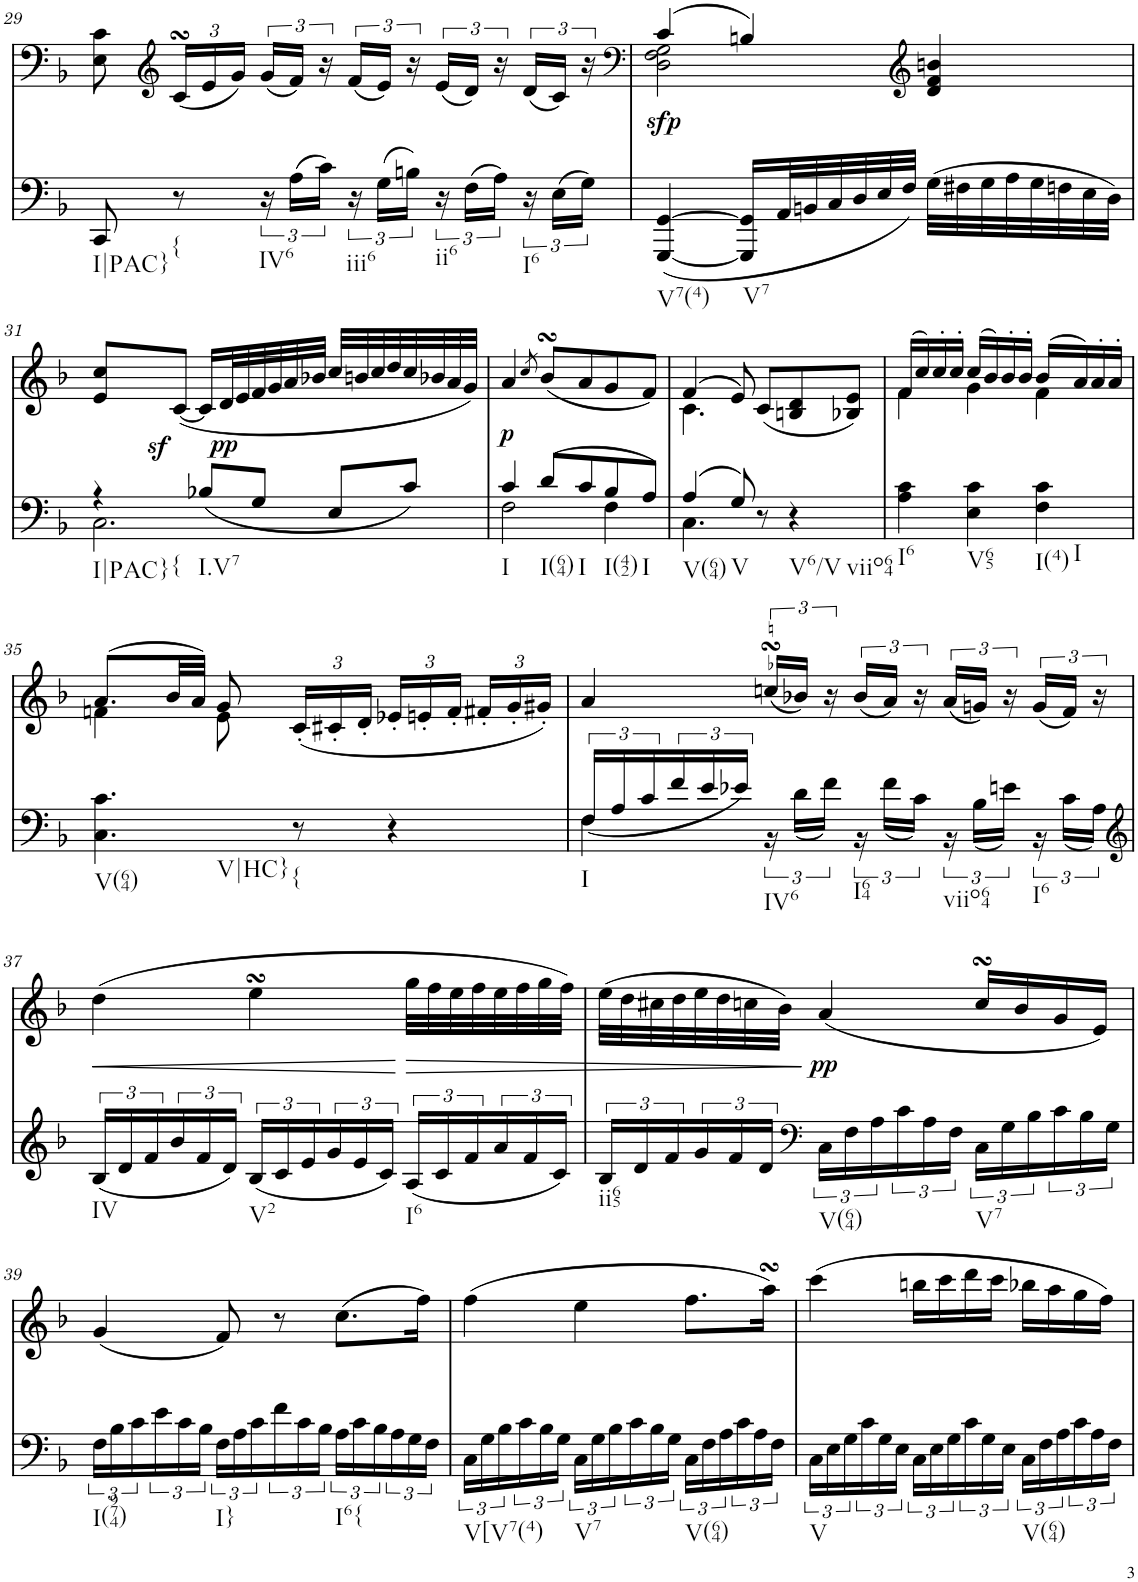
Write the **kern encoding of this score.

**kern	**dynam	**kern	**dynam
*part2	*part2	*part1	*part1
*staff2	*staff2	*staff1	*staff1
*I"piano	*	*I"piano	*
*I'Pno	*	*I'Pno	*
!!LO:PB:g=z
*clefF4	*	*clefF4	*
*k[b-]	*	*k[b-]	*
*F:	*	*F:	*
*M3/4	*	*M3/4	*
=29	=29	=29	=29
!LO:TX:b:t=I|PAC}	!	!	!
8CC/	.	8E\ 8c\	.
*	*	*clefG2	*
*	*	*Xbrackettup	*
!LO:TX:b:t={	!	!	!
8r	.	(24csSSS/LL	.
.	.	24e/	.
.	.	24g/JJ)	.
*	*	*brackettup	*
!LO:TX:b:t=IV6	!	!	!
24r	.	(24g/LL	.
(24A\LL	.	24f/JJ)	.
24c\JJ)	.	24r	.
!LO:TX:b:t=iii6	!	!	!
24r	.	(24f/LL	.
(24G\LL	.	24e/JJ)	.
24Bn\JJ)	.	24r	.
!LO:TX:b:t=ii6	!	!	!
24r	.	(24e/LL	.
(24F\LL	.	24d/JJ)	.
24A\JJ)	.	24r	.
!LO:TX:b:t=I6	!	!	!
24r	.	(24d/LL	.
(24E\LL	.	24c/JJ)	.
24G\JJ)	.	24r	.
=30	=30	=30	=30
*	*	*clefF4	*
*	*	*^	*
!LO:TX:b:t=V7(4)	!	!	!	!
!	!	!	!	!LO:DY:b
([4GGG/ [4GG/	.	(4c/	2D\ 2F\ 2G\	sfp
!LO:TX:b:t=V7	!	!	!	!
16GGG/] 16GG/]LL	.	4Bn/)	.	.
32AA/L	.	.	.	.
32BBn/	.	.	.	.
32C/	.	.	.	.
32D/	.	.	.	.
32E/	.	.	.	.
32F/JJJ)	.	.	.	.
*	*	*clefG2	*	*
(32G\LLL	.	4d/ 4f/ 4bn/	4ryy	.
32F#X\	.	.	.	.
32G\	.	.	.	.
32A\	.	.	.	.
32G\	.	.	.	.
32Fn\	.	.	.	.
32E\	.	.	.	.
32D\JJJ)	.	.	.	.
*	*	*v	*v	*
!!LO:LB:g=z
=31	=31	=31	=31
*^	*	*	*
!LO:TX:b:t=I|PAC}	!	!	!	!
!LO:TX:b:t={	!	!	!	!
4r	2.C\	.	8e/ 8cc/L	.
.	.	.	([8c/J	.
!LO:TX:b:t=I.V7	!	!	!	!
!	!	!LO:DY:a	!	!
(<8B-X/L	.	sf	16c/LL]	.
.	.	.	32d/L	.
!	!	!	!	!LO:DY:b
.	.	.	32e/	pp
8G/J	.	.	32f/	.
.	.	.	32g/	.
.	.	.	32a/	.
.	.	.	32b-X/JJJ	.
8E/L	.	.	32cc/LLL	.
.	.	.	32bn/	.
.	.	.	32cc/	.
.	.	.	32dd/	.
8c/J)	.	.	32cc/	.
.	.	.	32b-X/	.
.	.	.	32a/	.
.	.	.	32g/JJJ)	.
=32	=32	=32	=32	=32
!LO:TX:b:t=I	!	!	!	!
!	!	!	!	!LO:DY:b
4c/	2F\	.	4a/	p
.	.	.	8qcc/	.
!LO:TX:b:t=I(64)	!	!	!	!
(8d/L	.	.	(8b-sSSs/L	.
!LO:TX:b:t=I	!	!	!	!
8c/	.	.	8a/	.
!LO:TX:b:t=I(42)	!	!	!	!
8B-/	4F\	.	8g/	.
!LO:TX:b:t=I	!	!	!	!
8A/J)	.	.	8f/J)	.
=33	=33	=33	=33	=33
*	*	*	*^	*
!LO:TX:b:t=V(64)	!	!	!	!	!
(4A/	4.C\	.	(4f/	4.c\	.
!LO:TX:b:t=V	!	!	!	!	!
8G/)	.	.	8e/)	.	.
8r	4.ryy	.	(<8c/L	4.ryy	.
!LO:TX:b:t=V6/V	!	!	!	!	!
!LO:TX:b:t=viio64	!	!	!	!	!
4r	.	.	8Bn/ 8d/	.	.
.	.	.	8B-X/ 8e/J)	.	.
*v	*v	*	*	*	*
=34	=34	=34	=34	=34
!LO:TX:b:t=I6	!	!	!	!
4A\ 4c\	.	(16f/LL	4f\	.
.	.	16cc/)	.	.
.	.	16cc'/	.	.
.	.	16cc'/JJ	.	.
!LO:TX:b:t=V65	!	!	!	!
4E\ 4c\	.	(16cc/LL	4g\	.
.	.	16b-/)	.	.
.	.	16b-'/	.	.
.	.	16b-'/JJ	.	.
!LO:TX:b:t=I(4)	!	!	!	!
!LO:TX:b:t=I	!	!	!	!
4F\ 4c\	.	(16b-/LL	4f\	.
.	.	16a/)	.	.
.	.	16a'/	.	.
.	.	16a'/JJ	.	.
!!LO:LB:g=z	!!
=35	=35	=35	=35	=35
!LO:TX:b:t=V(64)	!	!	!	!
!LO:TX:b:t=V|HC}	!	!	!	!
4.C\ 4.c\	.	(8.a/L	4fn\	.
.	.	32b-/LL	.	.
.	.	32a/JJJ)	.	.
.	.	8g/	8e\	.
*	*	*Xbrackettup	*	*
!LO:TX:b:t={	!	!	!	!
8r	.	(<24c'/LL	4.ryy	.
.	.	24c#X'/	.	.
.	.	24d'/JJ	.	.
4r	.	24e-X'/LL	.	.
.	.	24en'/	.	.
.	.	24f'/JJ	.	.
.	.	24f#X'/LL	.	.
.	.	24g'/	.	.
.	.	24g#X'/JJ)	.	.
*	*	*v	*v	*
=36	=36	=36	=36
*^	*	*	*
!LO:TX:b:t=I	!	!	!	!
(<24F/LL	4F\	.	4a/	.
24A/	.	.	.	.
24c/	.	.	.	.
24f/	.	.	.	.
24e/	.	.	.	.
24e-X/JJ)	.	.	.	.
*	*	*	*brackettup	*
!LO:TX:b:t=IV6	!	!	!	!
!LO:TX:b:t=I64	!	!	!	!
!LO:TX:b:t=viio64	!	!	!	!
!LO:TX:b:t=I6	!	!	!	!
!	!	!	!LO:TURN:lacc=-	!
2ryy	24r	.	(24ccnsSSS/LL	.
.	(24d\LL	.	24b-X/JJ)	.
.	24f\JJ)	.	24r	.
.	24r	.	(24b-/LL	.
.	(24f\LL	.	24a/JJ)	.
.	24c\JJ)	.	24r	.
.	24r	.	(24a/LL	.
.	(24B-\LL	.	24gn/JJ)	.
.	24en\JJ)	.	24r	.
.	24r	.	(24g/LL	.
.	(24c\LL	.	24f/JJ)	.
.	24A\JJ)	.	24r	.
*v	*v	*	*	*
!!LO:LB:g=z
=37	=37	=37	=37
*clefG2	*	*	*
*^	*	*	*
!LO:TX:b:t=IV	!	!	!	!
!	!	!	!	!LO:HP:b
*v	*v	*	*	*
(24B-/LL	.	(4dd\	<
24d/	.	.	.
24f/	.	.	.
24b-/	.	.	.
24f/	.	.	.
24d/JJ)	.	.	.
!LO:TX:b:t=V2	!	!	!
(24B-/LL	.	4eesSsS\	.
24c/	.	.	.
24e/	.	.	.
24g/	.	.	.
24e/	.	.	.
24c/JJ)	.	.	.
!LO:TX:b:t=I6	!	!	!
!	!	!	!LO:HP:n=1:b
(24A/LL	.	32gg\LLL	[ >
.	.	32ff\	.
24c/	.	.	.
.	.	32ee\	.
24f/	.	.	.
.	.	32ff\	.
24a/	.	32ee\	.
.	.	32ff\	.
24f/	.	.	.
.	.	32gg\	.
24c/JJ)	.	.	.
.	.	32ff\JJJ)	.
=38	=38	=38	=38
!LO:TX:b:t=ii65	!	!	!
24B-/LL	.	(32ee\LLL	.
.	.	32dd\	.
24d/	.	.	.
.	.	32cc#X\	.
24f/	.	.	.
.	.	32dd\	.
24g/	.	32ee\	.
.	.	32dd\	.
24f/	.	.	.
.	.	32ccn\	.
24d/JJ	.	.	.
.	.	32b-\JJJ)	.
*clefF4	*	*	*
!LO:TX:b:t=V(64)	!	!	!
!	!	!	!LO:DY:n=1:b
24C\LL	.	(4a/	] pp
24F\	.	.	.
24A\	.	.	.
24c\	.	.	.
24A\	.	.	.
24F\JJ	.	.	.
!LO:TX:b:t=V7	!	!	!
24C\LL	.	16ccsSSS/LL	.
24G\	.	.	.
.	.	16b-/	.
24B-\	.	.	.
24c\	.	16g/	.
24B-\	.	.	.
.	.	16e/JJ)	.
24G\JJ	.	.	.
!!LO:LB:g=z
=39	=39	=39	=39
!LO:TX:b:t=I(974)	!	!	!
24F\LL	.	(4g/	.
24B-\	.	.	.
24c\	.	.	.
24e\	.	.	.
24c\	.	.	.
24B-\JJ	.	.	.
!LO:TX:b:t=I}	!	!	!
24F\LL	.	8f/)	.
24A\	.	.	.
24c\	.	.	.
24f\	.	8r	.
24c\	.	.	.
24B-\JJ	.	.	.
!LO:TX:b:t=I6{	!	!	!
24A\LL	.	(8.cc\L	.
24c\	.	.	.
24B-\	.	.	.
24A\	.	.	.
24G\	.	.	.
.	.	16ff\Jk)	.
24F\JJ	.	.	.
=40	=40	=40	=40
!LO:TX:b:t=V[V7(4)	!	!	!
24C\LL	.	(4ff\	.
24G\	.	.	.
24B-\	.	.	.
24c\	.	.	.
24B-\	.	.	.
24G\JJ	.	.	.
!LO:TX:b:t=V7	!	!	!
24C\LL	.	4ee\	.
24G\	.	.	.
24B-\	.	.	.
24c\	.	.	.
24B-\	.	.	.
24G\JJ	.	.	.
!LO:TX:b:t=V(64)	!	!	!
24C\LL	.	8.ff\L	.
24F\	.	.	.
24A\	.	.	.
24c\	.	.	.
24A\	.	.	.
.	.	16aasSsS\Jk)	.
24F\JJ	.	.	.
=41	=41	=41	=41
!LO:TX:b:t=V	!	!	!
24C\LL	.	(4ccc\	.
24E\	.	.	.
24G\	.	.	.
24c\	.	.	.
24G\	.	.	.
24E\JJ	.	.	.
24C\LL	.	16bbn\LL	.
24E\	.	.	.
.	.	16ccc\	.
24G\	.	.	.
24c\	.	16ddd\	.
24G\	.	.	.
.	.	16ccc\JJ	.
24E\JJ	.	.	.
!LO:TX:b:t=V(64)	!	!	!
24C\LL	.	16bb-X\LL	.
24F\	.	.	.
.	.	16aa\	.
24A\	.	.	.
24c\	.	16gg\	.
24A\	.	.	.
.	.	16ff\JJ)	.
24F\JJ	.	.	.
=	=	=	=
*-	*-	*-	*-
